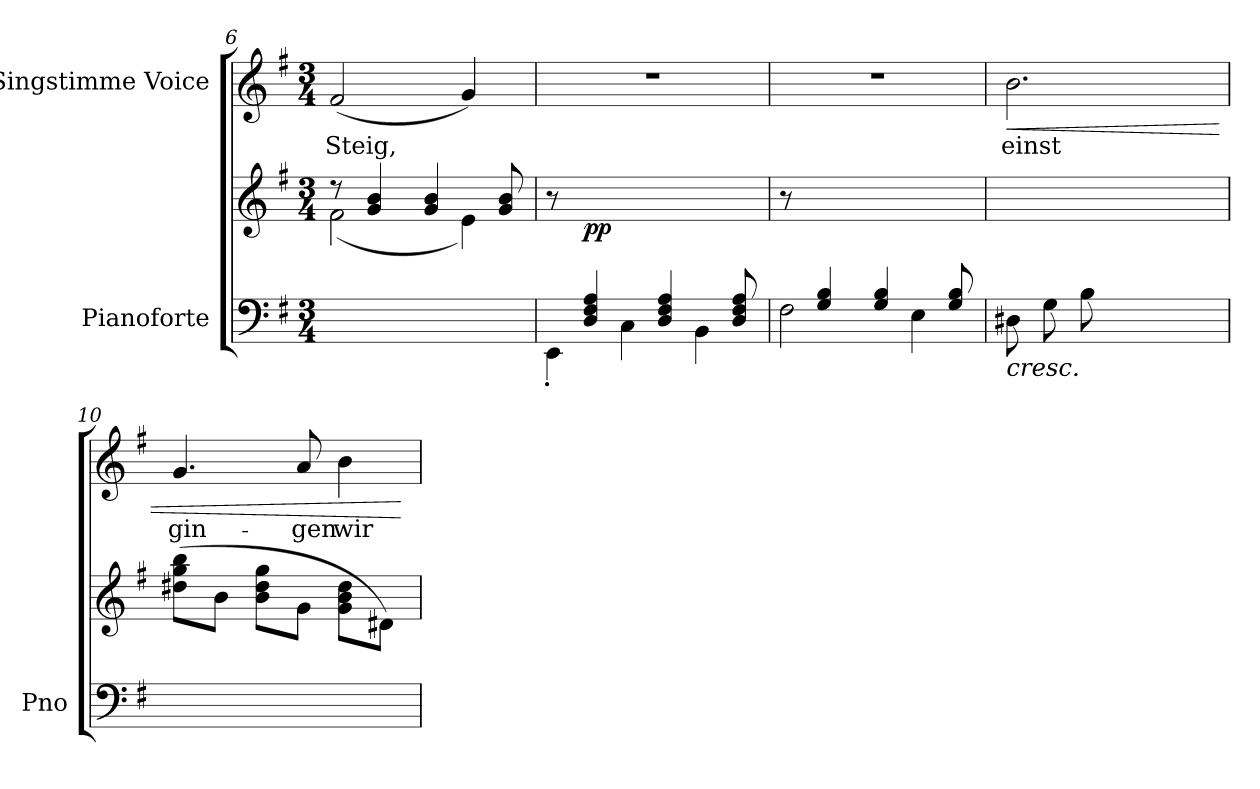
**kern	**kern	**dynam	**kern	**text	**dynam
*part2	*part2	*part2	*part1	*part1	*part1
*staff3	*staff2	*staff2/3	*staff1	*staff1	*staff1
*I"Pianoforte	*	*	*I"Singstimme Voice	*	*
*I'Pno	*	*	*	*	*
*clefF4	*clefG2	*	*clefG2	*	*
*k[f#]	*k[f#]	*	*k[f#]	*	*
*M3/4	*M3/4	*	*M3/4	*	*
=6	=6	=6	=6	=6	=6
*	*^	*	*	*	*
!	!	!	!	!	!LO:LY:b	!
2.ryy	8r	(<2f#\	.	(2f#/	Steig,	.
.	4g/ 4b/	.	.	.	.	.
.	4g/ 4b/	.	.	.	.	.
.	.	4e\)	.	4g/)	.	.
.	8g/ 8b/	.	.	.	.	.
*	*v	*v	*	*	*	*
=7	=7	=7	=7	=7	=7
*^	*	*	*	*	*
8ryy	4EE'<\	8r	.	2.r	.	.
!	!	!	!LO:DY:b	!	!	!
4D/ 4F#/ 4A/	.	2ryy	pp	.	.	.
.	4C\	.	.	.	.	.
4D/ 4F#/ 4A/	.	.	.	.	.	.
.	4BB\	.	.	.	.	.
8D/ 8F#/ 8A/	.	8ryy	.	.	.	.
=8	=8	=8	=8	=8	=8	=8
8ryy	2F#\	8r	.	2.r	.	.
4G/ 4B/	.	2ryy	.	.	.	.
4G/ 4B/	.	.	.	.	.	.
.	4E\	.	.	.	.	.
8G/ 8B/	.	8ryy	.	.	.	.
*v	*v	*	*	*	*	*
=9	=9	=9	=9	=9	=9
*	*^	*	*	*	*
!LO:TX:b:i:t=cresc.	!	!	!	!	!	!
!	!	!	!	!	!LO:LY:b	!LO:HP:b
(8D#X\L	2.ryy	4.ryy	.	2.b\	einst	<
8G\	.	.	.	.	.	.
8B\	.	.	.	.	.	.
4.ryy	.	8d#X\	.	.	.	.
.	.	8g\	.	.	.	.
.	.	8b\J)	.	.	.	.
!!LO:LB:g=z
=10	=10	=10	=10	=10	=10	=10
!	!	!	!	!	!LO:LY:b	!
*	*v	*v	*	*	*	*
2.ryy	(8dd#X\ 8gg\ 8bb\L	.	4.g/	gin-	.
.	8b\J	.	.	.	.
.	8b\ 8dd#\ 8gg\L	.	.	.	.
!	!	!	!	!LO:LY:b	!
.	8g\J	.	8a/	-gen	.
!	!	!	!	!LO:LY:b	!
.	8g\ 8b\ 8dd#\L	.	4b\	wir	.
.	8d#X\J)	.	.	.	.
.	.	.	.	.	[
=	=	=	=	=	=
*-	*-	*-	*-	*-	*-
